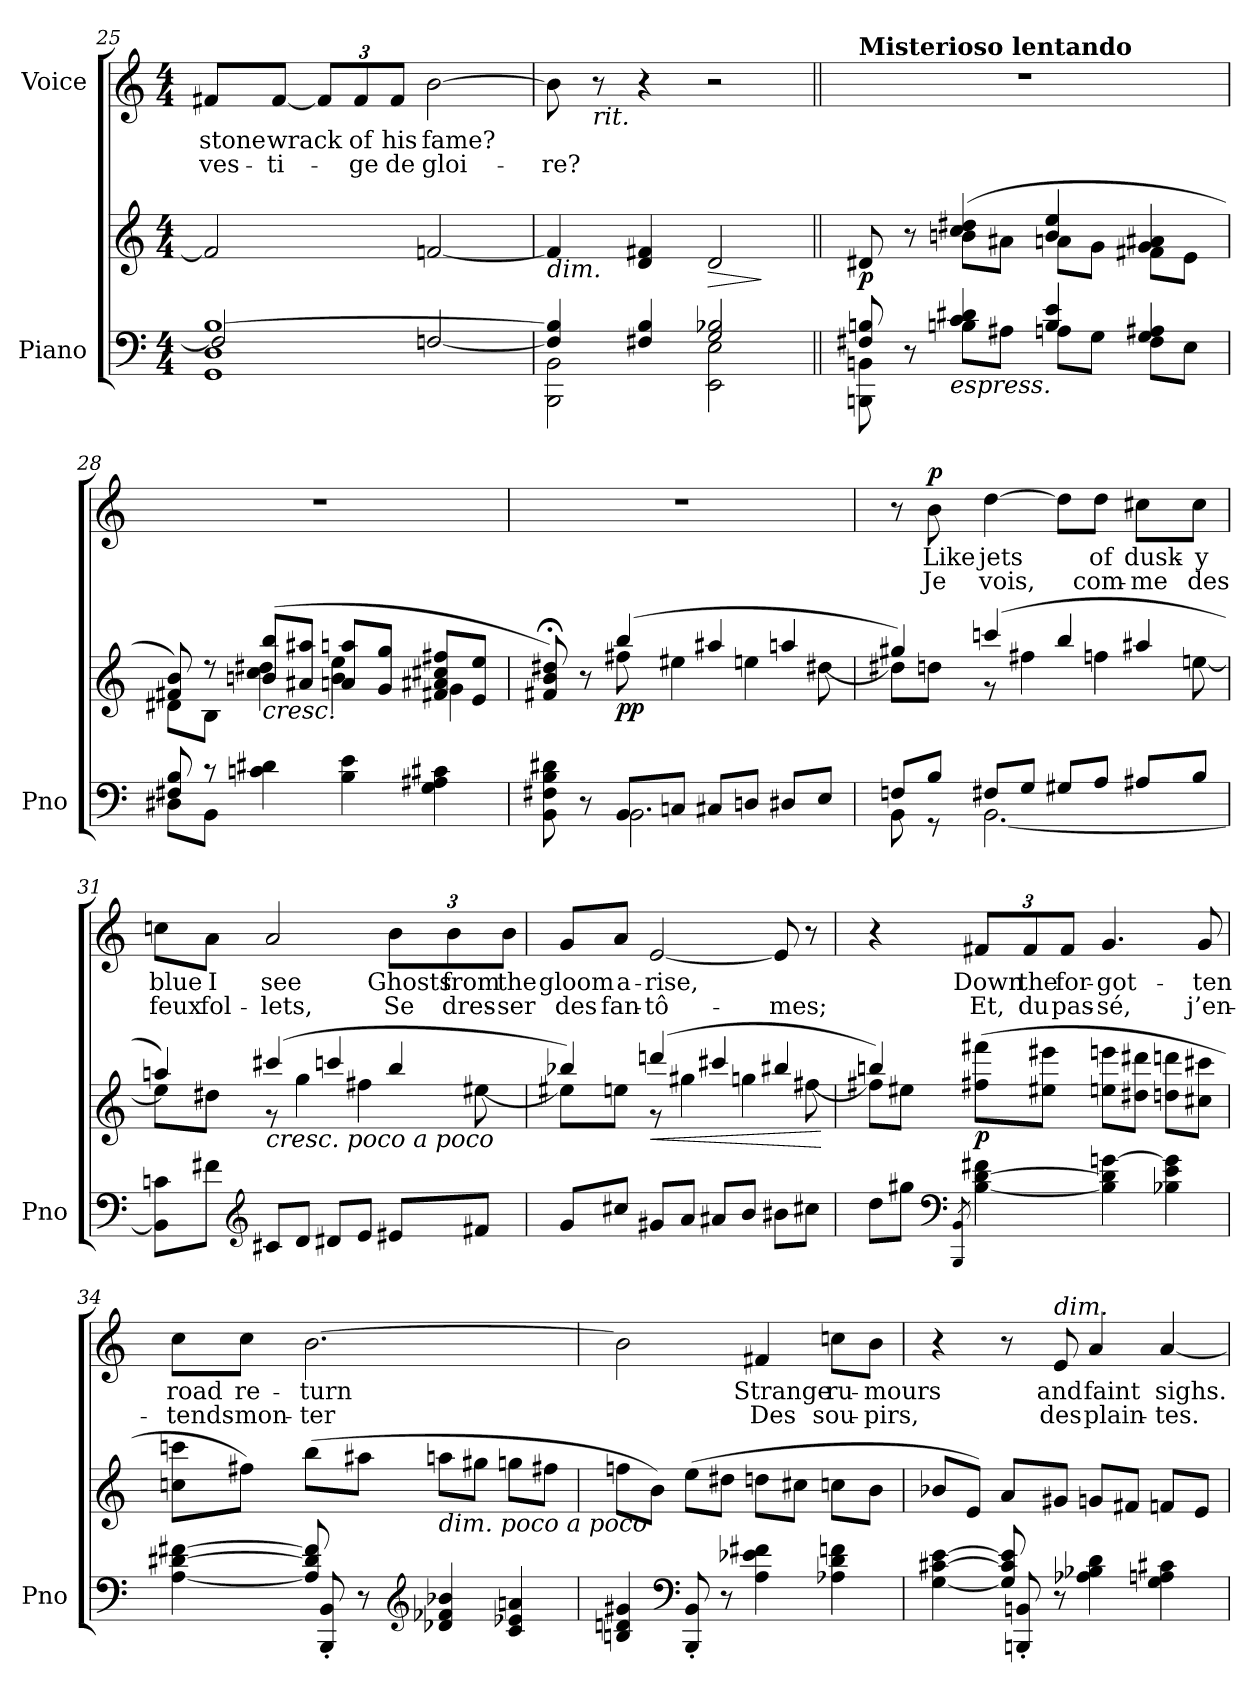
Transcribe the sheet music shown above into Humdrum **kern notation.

**kern	**kern	**dynam	**kern	**text	**text	**dynam
*part2	*part2	*part2	*part1	*part1	*part1	*part1
*staff3	*staff2	*staff2/3	*staff1	*staff1	*staff1	*staff1
*I"Piano	*	*	*I"Voice	*	*	*
*I'Pno	*	*	*	*	*	*
*clefF4	*clefG2	*	*clefG2	*	*	*
*k[]	*k[]	*	*k[]	*	*	*
*M4/4	*M4/4	*	*M4/4	*	*	*
=25	=25	=25	=25	=25	=25	=25
*^	*	*	*	*	*	*
*	*^	*	*	*	*	*	*
!	!	!	!	!	!	!LO:LY:b	!LO:LY:b	!
[1B	2F#/]	1GG 1D	2f#/]	.	8f#X/L	stone	ves-	.
!	!	!	!	!	!	!LO:LY:b	!LO:LY:b	!
.	.	.	.	.	[8f#/J	wrack	-ti-	.
.	.	.	.	.	12f#/L]	.	.	.
!	!	!	!	!	!	!LO:LY:b	!LO:LY:b	!
.	.	.	.	.	12f#/	of	-ge	.
!	!	!	!	!	!	!LO:LY:b	!LO:LY:b	!
.	.	.	.	.	12f#/J	his	de	.
!	!	!	!	!	!	!LO:LY:b	!LO:LY:b	!
.	[2Fn/	.	[2fn/	.	[2b\	fame?	gloi-	.
*	*v	*v	*	*	*	*	*	*
=26	=26	=26	=26	=26	=26	=26	=26
!	!	!LO:TX:b:i:t=dim.	!	!	!	!	!
!	!	!	!	!	!	!LO:LY:b	!
4F/] 4B/]	2BBB\ 2BB\	4f/]	.	8b\]	.	re?	.
!	!	!	!	!LO:TX:b:i:t=rit.	!	!	!
.	.	.	.	8r	.	.	.
4F#X/ 4B/	.	4d/ 4f#X/	.	4r	.	.	.
!	!	!	!LO:HP:b	!	!	!	!
2G/ 2B-X/	2EE\ 2E\	2d/	>	2r	.	.	.
*v	*v	*	*	*	*	*	*
.	.	]	.	.	.	.
!!LO:LB:g=z
=27||	=27||	=27||	=27||	=27||	=27||	=27||
*^	*^	*	*	*	*	*
*	*^	*	*	*	*	*	*	*
!	!	!	!	!	!	!LO:TX:a:B:t=Misterioso lentando	!	!	!
!	!	!	!LO:TX:a:color=#FFFFFF:t=.	!	!	!	!	!	!
!	!	!	!	!	!LO:DY:b	!	!	!	!
8F#X/ 8Bn/	8ryy	8BBBn\ 8BBn\	8d#X	4ryy	p	1r	.	.	.
2..ryy	8r	8ryy	8r	.	.	.	.	.	.
!	!LO:TX:b:i:t=espress.	!	!	!	!	!	!	!	!
.	4c/ 4d#X/	8Bn\L	(4cc/ 4dd#X/	8bn\L	.	.	.	.	.
.	.	8A#X\J	.	8a#X\J	.	.	.	.	.
.	4B/ 4e/	8An\L	4b/ 4ee/	8an\L	.	.	.	.	.
.	.	8G\J	.	8g\J	.	.	.	.	.
.	4G/ 4A#X/	8F#\L	4g/ 4a#X/	8f#X\L	.	.	.	.	.
.	.	8E\J	.	8e\J	.	.	.	.	.
*	*v	*v	*	*	*	*	*	*	*
=28	=28	=28	=28	=28	=28	=28	=28	=28
8F#X/ 8B/	8D#X\L	8f#X/ 8b/)	8d#X\L	.	1r	.	.	.
8r	8BB\J	8r	8B\J	.	.	.	.	.
!	!	!LO:TX:b:i:t=cresc.	!	!	!	!	!	!
4cn\ 4d#X\	2.ryy	(8bn/ 8bb/L	4cc\ 4dd#X\	.	.	.	.	.
.	.	8a#X/ 8aa#X/J	.	.	.	.	.	.
4B\ 4e\	.	8an/ 8aan/L	4b\ 4ee\	.	.	.	.	.
.	.	8g/ 8gg/J	.	.	.	.	.	.
4G\ 4A#X\ 4c#X\	.	8f#X/ 8a#X/ 8cc#X/ 8ff#X/L	4g\	.	.	.	.	.
.	.	8e/ 8ee/J	.	.	.	.	.	.
=29	=29	=29	=29	=29	=29	=29	=29	=29
8BB\ 8F#X\ 8B\ 8d#X\	4ryy	8f#X/;< 8b/;< 8dd#X/;<)	4ryy	.	1r	.	.	.
8r	.	8r	.	.	.	.	.	.
!	!	!	!	!LO:DY:b	!	!	!	!
8BB/L	2.BB\	(4bb/	8ff#X\	pp	.	.	.	.
8Cn/J	.	.	4ee#X\	.	.	.	.	.
8C#X/L	.	4aa#X/	.	.	.	.	.	.
8Dn/J	.	.	4een\	.	.	.	.	.
8D#X/L	.	4aan/	.	.	.	.	.	.
8E/J	.	.	[8dd#X\	.	.	.	.	.
!!LO:PB:g=z
=30	=30	=30	=30	=30	=30	=30	=30	=30
8Fn/L	8BB\	4gg#X/)	8dd#X\L]	.	8r	.	.	.
!	!	!	!	!	!	!LO:LY:b	!LO:LY:b	!LO:DY:a
8B/J	8r	.	8ddn\J	.	8b\	Like	Je	p
!	!	!	!	!	!	!LO:LY:b	!LO:LY:b	!
8F#X/L	[2.BB\	(4cccn/	8r	.	[4dd\	jets	vois,	.
8G/J	.	.	4ff#X\	.	.	.	.	.
8G#X/L	.	4bb/	.	.	8dd\L]	.	.	.
!	!	!	!	!	!	!LO:LY:b	!LO:LY:b	!
8A/J	.	.	4ffn\	.	8dd\J	of	com-	.
!	!	!	!	!	!	!LO:LY:b	!LO:LY:b	!
8A#X/L	.	4aa#X/	.	.	8cc#X\L	dusk-	-me	.
!	!	!	!	!	!	!LO:LY:b	!LO:LY:b	!
8B/J	.	.	[8een\	.	8cc#\J	-y	des	.
*v	*v	*	*	*	*	*	*	*
=31	=31	=31	=31	=31	=31	=31	=31
!	!	!	!	!	!LO:LY:b	!LO:LY:b	!
8BB\] 8cn\L	4aan/)	8ee\L]	.	8ccn\L	blue	feux	.
!	!	!	!	!	!LO:LY:b	!LO:LY:b	!
8f#X\J	.	8dd#X\J	.	8a\J	I	fol-	.
*clefG2	*	*	*	*	*	*	*
!	!LO:TX:b:i:t=cresc.       poco       a       poco	!	!	!	!	!	!
!	!	!	!	!	!LO:LY:b	!LO:LY:b	!
8c#X/L	(4ccc#X/	8r	.	2a/	see	-lets,	.
8d/J	.	4gg\	.	.	.	.	.
8d#X/L	4cccn/	.	.	.	.	.	.
8e/J	.	4ff#X\	.	.	.	.	.
!	!	!	!	!	!LO:LY:b	!LO:LY:b	!
8e#X/L	4bb/	.	.	12b\L	Ghosts	Se	.
!	!	!	!	!	!LO:LY:b	!LO:LY:b	!
.	.	.	.	12b\	from	dres-	.
8f#X/J	.	[8ee#X\	.	.	.	.	.
!	!	!	!	!	!LO:LY:b	!LO:LY:b	!
.	.	.	.	12b\J	the	-ser	.
=32	=32	=32	=32	=32	=32	=32	=32
!	!	!	!	!	!LO:LY:b	!LO:LY:b	!
8g/L	4bb-X/)	8ee#X\L]	.	8g/L	gloom	des	.
!	!	!	!	!	!LO:LY:b	!LO:LY:b	!
8cc#X/J	.	8een\J	.	8a/J	a-	fan-	.
!	!	!	!LO:HP:b	!	!LO:LY:b	!LO:LY:b	!
8g#X/L	(4dddn/	8r	<	[2e/	-rise,	-tô-	.
8a/J	.	4gg#X\	.	.	.	.	.
8a#X/L	4ccc#X/	.	.	.	.	.	.
8b/J	.	4ggn\	.	.	.	.	.
!	!	!	!	!	!	!LO:LY:b	!
8b#X\L	4bb#X/	.	.	8e/]	.	-mes;	.
8cc#X\J	.	[8ff#X\	.	8r	.	.	.
*	*v	*v	*	*	*	*	*
.	.	[	.	.	.	.
!!LO:LB:g=z
=33	=33	=33	=33	=33	=33	=33
*	*^	*	*	*	*	*
8dd\L	4bbn/)	8ff#X\L]	.	4r	.	.	.
8gg#X\J	.	8ee#X\J	.	.	.	.	.
*clefF4	*	*	*	*	*	*	*
8qBBB/ 8qBB/	.	.	.	.	.	.	.
!	!	!	!LO:DY:b	!	!LO:LY:b	!LO:LY:b	!LO:DY:a
!	!	!	!	!	!	!	!LO:DY:n=1:a
[4B\ [4d\ 4f#X\	(8ff#X\ 8fff#X\L	2.ryy	p	12f#X/L	Down	Et,	other-dynamics p
!	!	!	!	!	!LO:LY:b	!LO:LY:b	!
.	.	.	.	12f#/	the	du	.
.	8ee#X\ 8eee#X\J	.	.	.	.	.	.
!	!	!	!	!	!LO:LY:b	!LO:LY:b	!
.	.	.	.	12f#/J	for-	pas-	.
!	!	!	!	!	!LO:LY:b	!LO:LY:b	!
4B\] 4d\] [4gn\	8een\ 8eeen\L	.	.	4.g/	-got-	-sé,	.
.	8dd#X\ 8ddd#X\J	.	.	.	.	.	.
4B-X\ 4e\ 4g\]	8ddn\ 8dddn\L	.	.	.	.	.	.
!	!	!	!	!	!LO:LY:b	!LO:LY:b	!
.	8cc#X\ 8ccc#X\J	.	.	8g/	-ten	j’en-	.
*	*v	*v	*	*	*	*	*
=34	=34	=34	=34	=34	=34	=34
*^	*	*	*	*	*	*
!	!	!	!	!	!LO:LY:b	!LO:LY:b	!
[4A\ [>4d#X\ [>4f#X\	4ryy	8ccn\ 8cccn\L	.	8cc\L	road	-tends	.
!	!	!	!	!	!LO:LY:b	!LO:LY:b	!
.	.	8ff#X\J)	.	8cc\J	re-	mon-	.
!	!	!	!	!	!LO:LY:b	!LO:LY:b	!
8A] 8d#] 8f#]	8BBB/'< 8BB/'<	(8bb\L	.	[2.b\	-turn	-ter	.
8r	2ryy	8aa#X\J	.	.	.	.	.
*clefG2	*	*	*	*	*	*	*
!	!	!LO:TX:b:i:t=dim. poco a poco	!	!	!	!	!
4d-X/ 4f-X/ 4b-X/	.	8aan\L	.	.	.	.	.
.	.	8gg#X\J	.	.	.	.	.
4c/ 4e-X/ 4an/	.	8ggn\L	.	.	.	.	.
.	8ryy	8ff#X\J	.	.	.	.	.
*v	*v	*	*	*	*	*	*
=35	=35	=35	=35	=35	=35	=35
4Bn/ 4dn/ 4g#X/	8ffn\L	.	2b\]	.	.	.
.	8b\J)	.	.	.	.	.
*clefF4	*	*	*	*	*	*
8BBB/' 8BB/'	(8ee\L	.	.	.	.	.
8r	8dd#X\J	.	.	.	.	.
!	!	!	!	!LO:LY:b	!LO:LY:b	!
4A\ 4e-X\ 4f#X\	8ddn\L	.	4f#X/	Strange	Des	.
.	8cc#X\J	.	.	.	.	.
!	!	!	!	!LO:LY:b	!LO:LY:b	!
4A-X\ 4d\ 4fn\	8ccn\L	.	8ccn\L	ru-	sou-	.
!	!	!	!	!LO:LY:b	!LO:LY:b	!
.	8b\J	.	8b\J	-mours	-pirs,	.
!!LO:LB:g=z
=36	=36	=36	=36	=36	=36	=36
*^	*	*	*	*	*	*
[4G\ [>4c#X\ [>4e\	4ryy	8b-X/L	.	4r	.	.	.
.	.	8e/J)	.	.	.	.	.
8G] 8c#] 8e]	8BBBn/'< 8BBn/'<	8a/L	.	8r	.	.	.
!	!	!	!	!LO:TX:a:i:t=dim.	!	!	!
!	!	!	!	!	!LO:LY:b	!LO:LY:b	!
8r	2ryy	8g#X/J	.	8e/	and	des	.
!	!	!	!	!	!LO:LY:b	!LO:LY:b	!
4A-X\ 4B-X\ 4d\	.	8gn/L	.	4a/	faint	plain-	.
.	.	8f#X/J	.	.	.	.	.
!	!	!	!	!	!LO:LY:b	!LO:LY:b	!
4G\ 4An\ 4c#X\	.	8fn/L	.	[4a/	sighs.	-tes.	.
.	8ryy	8e/J	.	.	.	.	.
*v	*v	*	*	*	*	*	*
=	=	=	=	=	=	=
*-	*-	*-	*-	*-	*-	*-
